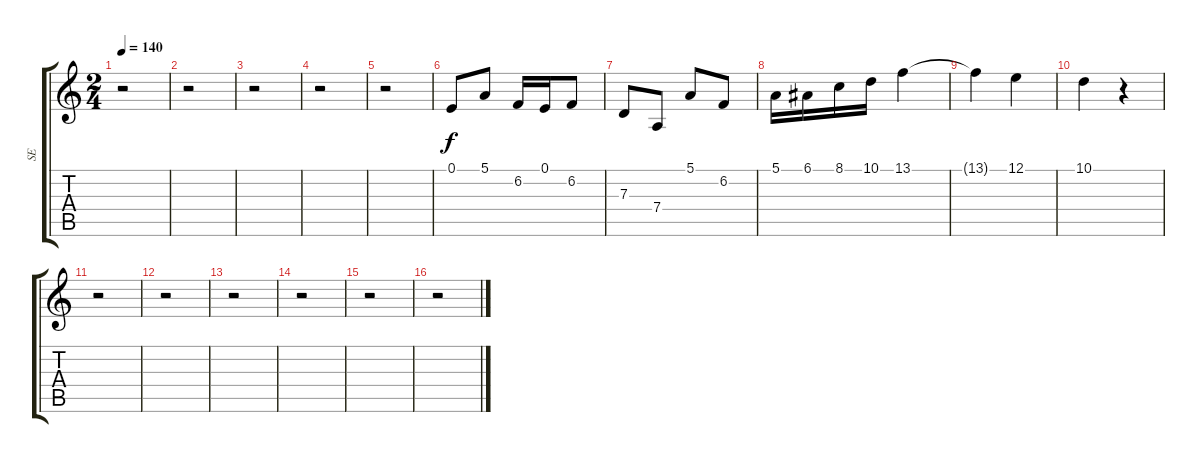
\track ("SE" "SE") {instrument stringensemble1}
\staff {score tabs}
\tuning (E4 B3 G3 D3 A2 E2) {hide}
\ts (2 4)
\tempo 140
\clef g2
\ks c
r.2{dy fff} |
r.2 |
r.2 |
r.2 |
r.2 |
0.1.8{dy f} 5.1.8 6.2.16 0.1.16 6.2.8 |
7.3.8 7.4.8 5.1.8 6.2.8 |
5.1.16 6.1.16 8.1.16 10.1.16 13.1.4 |
13.1{t}.4 12.1.4 |
10.1.4 r.4 |
r.2 |
r.2 |
r.2 |
r.2 |
r.2 |
r.2
